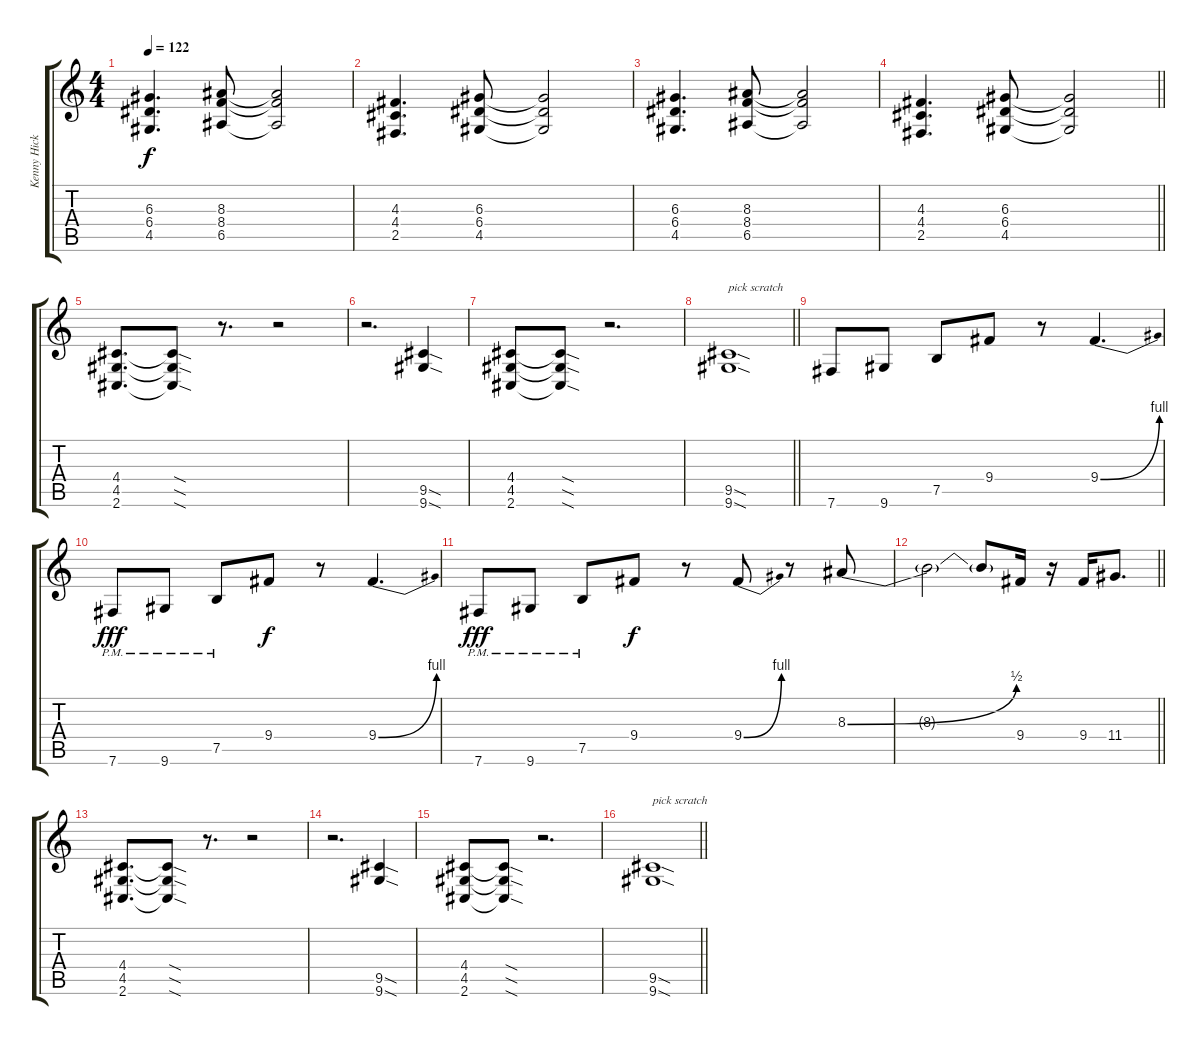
\track ("Kenny Hickey" "Kenny Hick") {instrument distortionguitar}
\staff {score tabs}
\tuning (B3 Gb3 D3 A2 E2 B1) {hide}
\ts (4 4)
\tempo 122
\clef g2
\ks c
(6.3 6.4 4.5).4{d dy f} (8.3 8.4 6.5).8 (8.3{t} 8.4{t} 6.5{t}).2 |
(4.3 4.4 2.5).4{d} (6.3 6.4 4.5).8 (6.3{t} 6.4{t} 4.5{t}).2 |
(6.3 6.4 4.5).4{d} (8.3 8.4 6.5).8 (8.3{t} 8.4{t} 6.5{t}).2 |
\barLineRight lightlight
(4.3 4.4 2.5).4{d} (6.3 6.4 4.5).8 (6.3{t} 6.4{t} 4.5{t}).2 |
\section ("" "")
(4.4 4.5 2.6).8{d balance 0} (4.4{sod t} 4.5{sod t} 2.6{sod t}).8 r.8{d} r.2 |
r.2{d} (9.5{sod} 9.6{sod}).4 |
(4.4 4.5 2.6).8 (4.4{sod t} 4.5{sod t} 2.6{sod t}).8 r.2{d} |
\barLineRight lightlight
(9.5{sod} 9.6{sod}).1{txt "pick scratch"} |
\section ("" "")
7.6.8 9.6.8 7.5.8 9.4.8 r.8 9.4{be (bend 0 0 60 4)}.4{d} |
7.6{pm}.8{dy fff} 9.6{pm}.8 7.5{pm}.8 9.4.8{dy f} r.8 9.4{be (bend 0 0 60 4)}.4{d} |
7.6{pm}.8{dy fff} 9.6{pm}.8 7.5{pm}.8 9.4.8{dy f} r.8 9.4{be (bend 0 0 60 4)}.8 r.8 8.3{be (bend 0 0 60 2)}.8 |
\barLineRight lightlight
8.3{t}.2 8.3{t}.8 9.4.16 r.16 9.4.16 11.4.8{d} |
\section ("" "")
(4.4 4.5 2.6).8{d} (4.4{sod t} 4.5{sod t} 2.6{sod t}).8 r.8{d} r.2 |
r.2{d} (9.5{sod} 9.6{sod}).4 |
(4.4 4.5 2.6).8 (4.4{sod t} 4.5{sod t} 2.6{sod t}).8 r.2{d} |
\barLineRight lightlight
(9.5{sod} 9.6{sod}).1{txt "pick scratch"}
